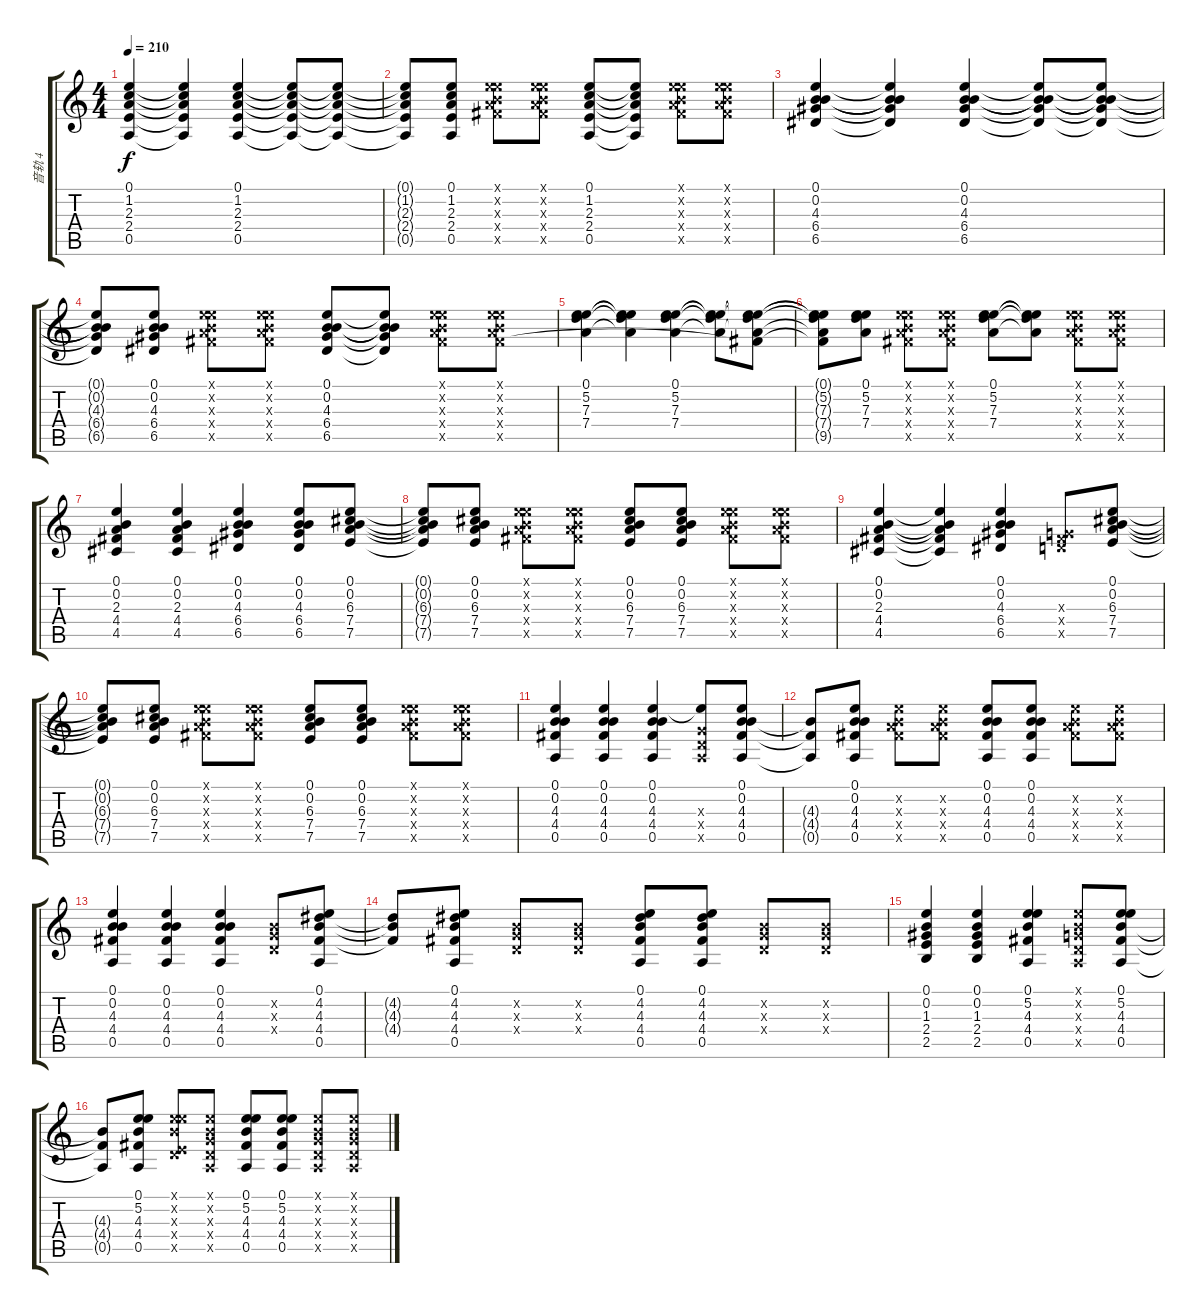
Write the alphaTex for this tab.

\track ("音轨 4" "音轨 4") {instrument acousticguitarsteel}
\staff {score tabs}
\tuning (E4 B3 G3 D3 A2 E2) {hide}
\ts (4 4)
\tempo 210
\clef g2
\ks c
(0.1 1.2 2.3 2.4 0.5).4{dy f} (0.1{t} 1.2{t} 2.3{t} 2.4{t} 0.5{t}).4 (0.1 1.2 2.3 2.4 0.5).4 (0.1{t} 1.2{t} 2.3{t} 2.4{t} 0.5{t}).8 (0.1{t} 1.2{t} 2.3{t} 2.4{t} 0.5{t}).8 |
(0.1{t} 1.2{t} 2.3{t} 2.4{t} 0.5{t}).8 (0.1 1.2 2.3 2.4 0.5).8 (0.1{x} 0.2{x} 9.3{x} 7.4{x} 9.5{x}).8 (0.1{x} 0.2{x} 9.3{x} 7.4{x} 9.5{x}).8 (0.1 1.2 2.3 2.4 0.5).8 (0.1{t} 1.2{t} 2.3{t} 2.4{t} 0.5{t}).8 (0.1{x} 0.2{x} 9.3{x} 7.4{x} 9.5{x}).8 (0.1{x} 0.2{x} 9.3{x} 7.4{x} 9.5{x}).8 |
(0.1 0.2 4.3 6.4 6.5).4 (0.1{t} 0.2{t} 4.3{t} 6.4{t} 6.5{t}).4 (0.1 0.2 4.3 6.4 6.5).4 (0.1{t} 0.2{t} 4.3{t} 6.4{t} 6.5{t}).8 (0.1{t} 0.2{t} 4.3{t} 6.4{t} 6.5{t}).8 |
(0.1{t} 0.2{t} 4.3{t} 6.4{t} 6.5{t}).8 (0.1 0.2 4.3 6.4 6.5).8 (0.1{x} 0.2{x} 9.3{x} 7.4{x} 9.5{x}).8 (0.1{x} 0.2{x} 9.3{x} 7.4{x} 9.5{x}).8 (0.1 0.2 4.3 6.4 6.5).8 (0.1{t} 0.2{t} 4.3{t} 6.4{t} 6.5{t}).8 (0.1{x} 0.2{x} 9.3{x} 7.4{x} 9.5{x}).8 (0.1{x} 0.2{x} 9.3{x} 7.4{x} 9.5{x}).8 |
(0.1 5.2 7.3 7.4).4 (0.1{t} 5.2{t} 7.3{t} 7.4{t}).4 (0.1 5.2 7.3 7.4).4 (0.1{t} 5.2{t} 7.3{t} 7.4{t}).8 (0.1{t} 5.2{t} 7.3{t} 7.4{t} 9.5{t}).8 |
(0.1{t} 5.2{t} 7.3{t} 7.4{t} 9.5{t}).8 (0.1 5.2 7.3 7.4).8 (0.1{x} 0.2{x} 9.3{x} 7.4{x} 9.5{x}).8 (0.1{x} 0.2{x} 9.3{x} 7.4{x} 9.5{x}).8 (0.1 5.2 7.3 7.4).8 (0.1{t} 5.2{t} 7.3{t} 7.4{t}).8 (0.1{x} 0.2{x} 9.3{x} 7.4{x} 9.5{x}).8 (0.1{x} 0.2{x} 9.3{x} 7.4{x} 9.5{x}).8 |
(0.1 0.2 2.3 4.4 4.5).4 (0.1 0.2 2.3 4.4 4.5).4 (0.1 0.2 4.3 6.4 6.5).4 (0.1 0.2 4.3 6.4 6.5).8 (0.1 0.2 6.3 7.4 7.5).8 |
(0.1{t} 0.2{t} 6.3{t} 7.4{t} 7.5{t}).8 (0.1 0.2 6.3 7.4 7.5).8 (0.1{x} 0.2{x} 9.3{x} 7.4{x} 9.5{x}).8 (0.1{x} 0.2{x} 9.3{x} 7.4{x} 9.5{x}).8 (0.1 0.2 6.3 7.4 7.5).8 (0.1 0.2 6.3 7.4 7.5).8 (0.1{x} 0.2{x} 9.3{x} 7.4{x} 9.5{x}).8 (0.1{x} 0.2{x} 9.3{x} 7.4{x} 9.5{x}).8 |
(0.1 0.2 2.3 4.4 4.5).4 (0.1{t} 0.2{t} 2.3{t} 4.4{t} 4.5{t}).4 (0.1 0.2 4.3 6.4 6.5).4 (0.3{x} 0.4{x} 9.5{x}).8 (0.1 0.2 6.3 7.4 7.5).8 |
(0.1{t} 0.2{t} 6.3{t} 7.4{t} 7.5{t}).8 (0.1 0.2 6.3 7.4 7.5).8 (0.1{x} 0.2{x} 9.3{x} 7.4{x} 9.5{x}).8 (0.1{x} 0.2{x} 9.3{x} 7.4{x} 9.5{x}).8 (0.1 0.2 6.3 7.4 7.5).8 (0.1 0.2 6.3 7.4 7.5).8 (0.1{x} 0.2{x} 9.3{x} 7.4{x} 9.5{x}).8 (0.1{x} 0.2{x} 9.3{x} 7.4{x} 9.5{x}).8 |
(0.1 0.2 4.3 4.4 0.5).4 (0.1 0.2 4.3 4.4 0.5).4 (0.1 0.2 4.3 4.4 0.5).4 (0.1{t} 0.3{x} 0.4{x} 0.5{x}).8 (0.1 0.2 4.3 4.4 0.5).8 |
(4.3{t} 4.4{t} 0.5{t}).8 (0.1 0.2 4.3 4.4 0.5).8 (0.2{x} 9.3{x} 7.4{x} 9.5{x}).8 (0.2{x} 9.3{x} 7.4{x} 9.5{x}).8 (0.1 0.2 4.3 4.4 0.5).8 (0.1 0.2 4.3 4.4 0.5).8 (0.2{x} 9.3{x} 7.4{x} 9.5{x}).8 (0.2{x} 9.3{x} 7.4{x} 9.5{x}).8 |
(0.1 0.2 4.3 4.4 0.5).4 (0.1 0.2 4.3 4.4 0.5).4 (0.1 0.2 4.3 4.4 0.5).4 (0.2{x} 0.3{x} 0.4{x}).8 (0.1 4.2 4.3 4.4 0.5).8 |
(4.2{t} 4.3{t} 4.4{t}).8 (0.1 4.2 4.3 4.4 0.5).8 (0.2{x} 0.3{x} 0.4{x}).8 (0.2{x} 0.3{x} 0.4{x}).8 (0.1 4.2 4.3 4.4 0.5).8 (0.1 4.2 4.3 4.4 0.5).8 (0.2{x} 0.3{x} 0.4{x}).8 (0.2{x} 0.3{x} 0.4{x}).8 |
(0.1 0.2 1.3 2.4 2.5).4 (0.1 0.2 1.3 2.4 2.5).4 (0.1 5.2 4.3 4.4 0.5).4 (0.1{x} 0.2{x} 0.3{x} 0.4{x} 0.5{x}).8 (0.1 5.2 4.3 4.4 0.5).8 |
(4.3{t} 4.4{t} 0.5{t}).8 (0.1 5.2 4.3 4.4 0.5).8 (0.1{x} 0.2{x} 9.3{x} 0.4{x} 7.5{x}).8 (0.1{x} 0.2{x} 0.3{x} 0.4{x} 0.5{x}).8 (0.1 5.2 4.3 4.4 0.5).8 (0.1 5.2 4.3 4.4 0.5).8 (0.1{x} 0.2{x} 0.3{x} 0.4{x} 0.5{x}).8 (0.1{x} 0.2{x} 0.3{x} 0.4{x} 0.5{x}).8
